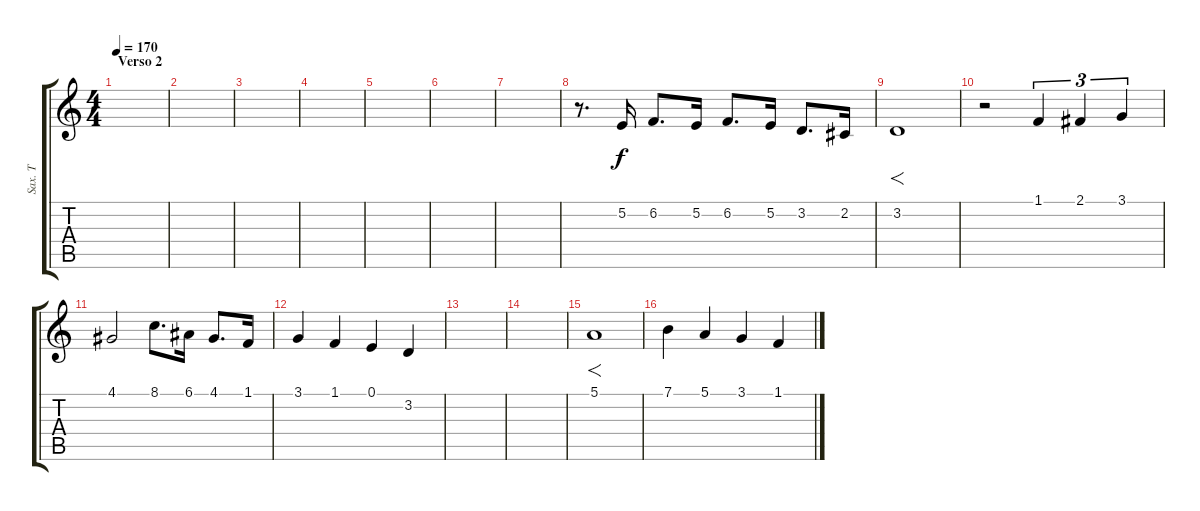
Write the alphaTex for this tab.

\track ("Sax. T" "Sax. T") {instrument tenorsax}
\staff {score tabs}
\tuning (E4 B3 G3 D3 A2 E2) {hide}
\ts (4 4)
\section ("" "Verso 2")
\tempo 170
\clef g2
\ks c
|
|
|
|
|
|
|
r.8{d} 5.2.16 6.2.8{d} 5.2.16 6.2.8{d} 5.2.16 3.2.8{d} 2.2.16 |
3.2.1{f} |
r.2 1.1.4{tu (3 2)} 2.1.4{tu (3 2)} 3.1.4{tu (3 2)} |
4.1.2 8.1.8{d} 6.1.16 4.1.8{d} 1.1.16 |
3.1.4 1.1.4 0.1.4 3.2.4 |
|
|
5.1.1{f} |
7.1.4 5.1.4 3.1.4 1.1.4
